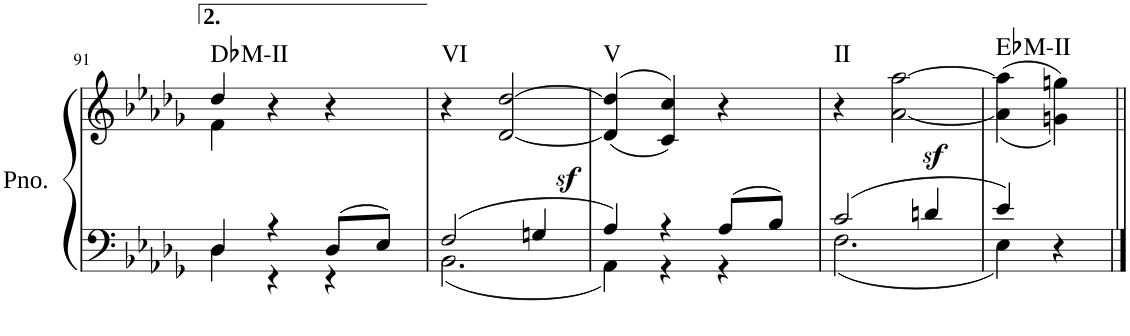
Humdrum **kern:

**kern	**kern	**harte
*part1	*part1	*part1
*staff2	*staff1	*
*I"Piano	*	*
*I'Pno.	*	*
!!LO:PB:g=z
*clefF4	*clefG2	*
*k[b-e-a-d-g-]	*k[b-e-a-d-g-]	*
*M3/4	*M3/4	*
=91	=91	=91
*^	*^	*
!	!	!	!	!LO:H:kt=M
4D-/	4D-\	4dd-/	4f\	Db:maj
4r	4r	4r	2ryy	.
8D-/L	4r	4r	.	.
8E-/J	.	.	.	.
*	*	*v	*v	*
=92	=92	=92	=92
!	!	!	!LO:H:kt=VI
2F/	2.BB-\	4r	N
.	.	[2d-/z< [>2dd-/z<	.
4Gn/	.	.	.
=93	=93	=93	=93
!	!	!	!LO:H:kt=V
4A-/	4AA-\	(>(4d-/] 4dd-/]	N
4r	4r	4c/ 4cc/))	.
8A-/L	4r	4r	.
8B-/J	.	.	.
=94	=94	=94	=94
!	!	!	!LO:H:kt=II
2c/	2.F\	4r	N
.	.	[<2a-\z< [2aa-\z<	.
4dn/	.	.	.
=95	=95	=95	=95
!	!	!	!LO:H:kt=M
4e-/	4E-\	(<(4a-\] 4aa-\]	Eb:maj
4r	4ryy	4gn\ 4ggn\))	.
*v	*v	*	*
=||	=||	=||
*-	*-	*-
